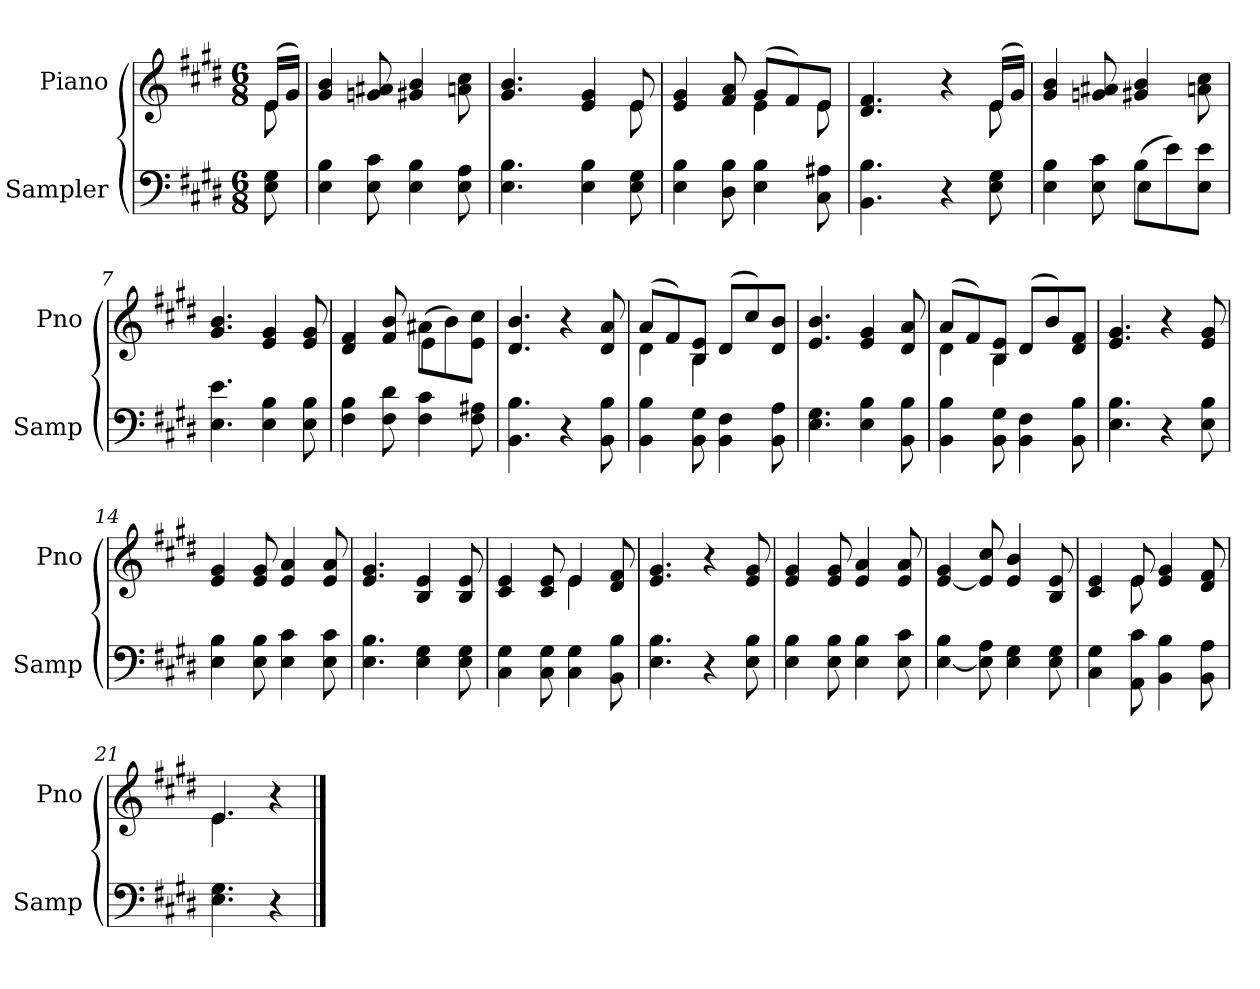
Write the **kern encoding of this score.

**kern	**kern
*part2	*part1
*staff2	*staff1
*I"Sampler	*I"Piano
*I'Samp	*I'Pno
*clefF4	*clefG2
*k[f#c#g#d#]	*k[f#c#g#d#]
*E:	*E:
*M6/8	*M6/8
=1	=1
*	*^
8E 8G#	(16e/LL	8e
.	16g#/JJ)	.
*	*v	*v
=2	=2
4E 4B	4g#/ 4b/
8E 8c#	8gn 8a#X
4E 4B	4g#X 4b
8E 8A	8an 8cc#
=3	=3
*	*^
4.E 4.B	4.g# 4.b	8ryy
*	*v	*v
4E 4B	4e 4g#
*	*^
8E 8G#	8e/	8e
=4	=4	=4
4E 4B	4e 4g#	4.ryy
8D# 8B	8f# 8a	.
4E 4B	(8g#/L	4e
.	8f#/)	.
8C# 8A#X	8e/J	8e
=5	=5	=5
4.BB 4.B	4.d# 4.f#	8ryy
*	*v	*v
4r	4r
*	*^
8E 8G#	(16e/LL	8e
.	16g#/JJ)	.
*	*v	*v
=6	=6
*^	*
4E 4B	4.ryy	4g# 4b
8E 8c#	.	8gn 8a#X
(8B\L	4E	4g#X 4b
8e\)	.	.
8E\ 8e\J	8ryy	8an 8cc#
*v	*v	*
=7	=7
4.E 4.e	4.g# 4.b
4E 4B	4e 4g#
8E 8B	8e 8g#
=8	=8
*	*^
4F# 4B	4d# 4f#	4.ryy
8F# 8d#	8f# 8b	.
4F# 4c#	(8a#X\L	4e
.	8b\)	.
8F# 8A#X	8e\ 8cc#\J	8ryy
*	*v	*v
=9	=9
4.BB 4.B	4.d# 4.b
4r	4r
8BB 8B	8d# 8a
=10	=10
*	*^
4BB 4B	(8a/L	4d#
.	8f#/)	.
8BB 8G#	8B/ 8e/J	4B
4BB 4F#	(8d#/L	.
.	8cc#/)	4ryy
8BB 8A	8d#/ 8b/J	.
*	*v	*v
=11	=11
4.E 4.G#	4.e 4.b
4E 4B	4e 4g#
8BB 8B	8d# 8a
=12	=12
*	*^
4BB 4B	(8a/L	4d#
.	8f#/)	.
8BB 8G#	8B/ 8e/J	4B
4BB 4F#	(8d#/L	.
.	8b/)	4ryy
8BB 8B	8d#/ 8f#/J	.
*	*v	*v
=13	=13
4.E 4.B	4.e 4.g#
4r	4r
8E 8B	8e 8g#
=14	=14
4E 4B	4e 4g#
8E 8B	8e 8g#
4E 4c#	4e 4a
8E 8c#	8e 8a
=15	=15
4.E 4.B	4.e 4.g#
4E 4G#	4B 4e
8E 8G#	8B 8e
=16	=16
*	*^
4C# 4G#	4c# 4e	4.ryy
8C# 8G#	8c# 8e	.
4C# 4G#	4e/	4e
8BB 8B	8d# 8f#	8ryy
*	*v	*v
=17	=17
4.E 4.B	4.e 4.g#
4r	4r
8E 8B	8e 8g#
=18	=18
4E 4B	4e 4g#
8E 8B	8e 8g#
4E 4B	4e 4a
8E 8c#	8e 8a
=19	=19
[4E 4B	[4e 4g#
8E] 8A	8e] 8cc#
4E 4G#	4e 4b
8E 8G#	8B 8e
=20	=20
*	*^
4C# 4G#	4c# 4e	4ryy
8AA 8c#	8e/	8e
4BB 4B	4e 4g#	4.ryy
8BB 8A	8d# 8f#	.
=21	=21	=21
4.E 4.G#	4.e/	4.e
4r	4r	4ryy
*	*v	*v
==	==
*-	*-
